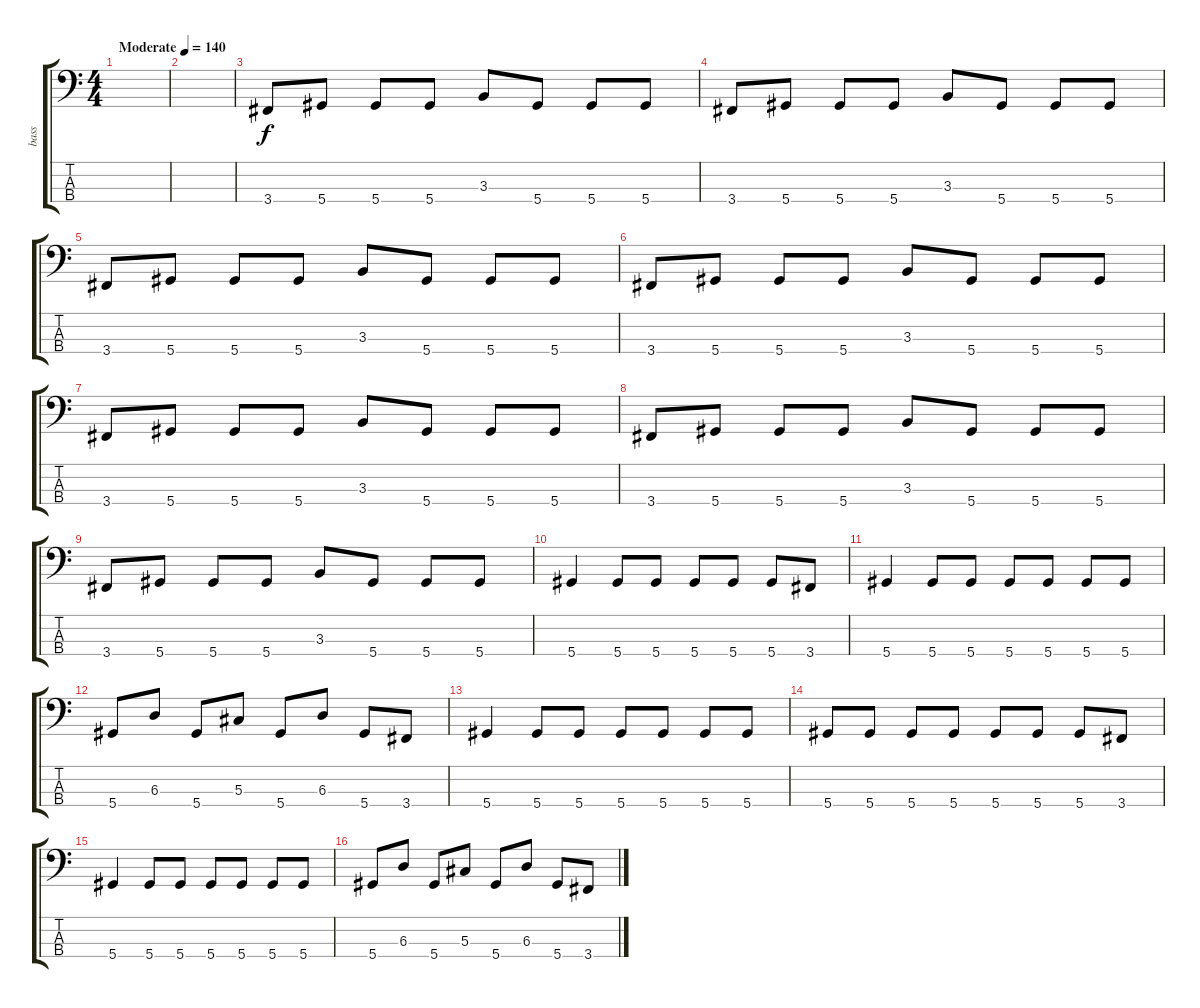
\track ("bass" "bass") {instrument electricbassfinger}
\staff {score tabs}
\tuning (Gb2 Db2 Ab1 Eb1) {hide}
\ts (4 4)
\tempo (140 "Moderate")
\clef f4
\ks c
|
|
3.4.8 5.4.8 5.4.8 5.4.8 3.3.8 5.4.8 5.4.8 5.4.8 |
3.4.8 5.4.8 5.4.8 5.4.8 3.3.8 5.4.8 5.4.8 5.4.8 |
3.4.8 5.4.8 5.4.8 5.4.8 3.3.8 5.4.8 5.4.8 5.4.8 |
3.4.8 5.4.8 5.4.8 5.4.8 3.3.8 5.4.8 5.4.8 5.4.8 |
3.4.8 5.4.8 5.4.8 5.4.8 3.3.8 5.4.8 5.4.8 5.4.8 |
3.4.8 5.4.8 5.4.8 5.4.8 3.3.8 5.4.8 5.4.8 5.4.8 |
3.4.8 5.4.8 5.4.8 5.4.8 3.3.8 5.4.8 5.4.8 5.4.8 |
5.4.4 5.4.8 5.4.8 5.4.8 5.4.8 5.4.8 3.4.8 |
5.4.4 5.4.8 5.4.8 5.4.8 5.4.8 5.4.8 5.4.8 |
5.4.8 6.3.8 5.4.8 5.3.8 5.4.8 6.3.8 5.4.8 3.4.8 |
5.4.4 5.4.8 5.4.8 5.4.8 5.4.8 5.4.8 5.4.8 |
5.4.8 5.4.8 5.4.8 5.4.8 5.4.8 5.4.8 5.4.8 3.4.8 |
5.4.4 5.4.8 5.4.8 5.4.8 5.4.8 5.4.8 5.4.8 |
5.4.8 6.3.8 5.4.8 5.3.8 5.4.8 6.3.8 5.4.8 3.4.8
